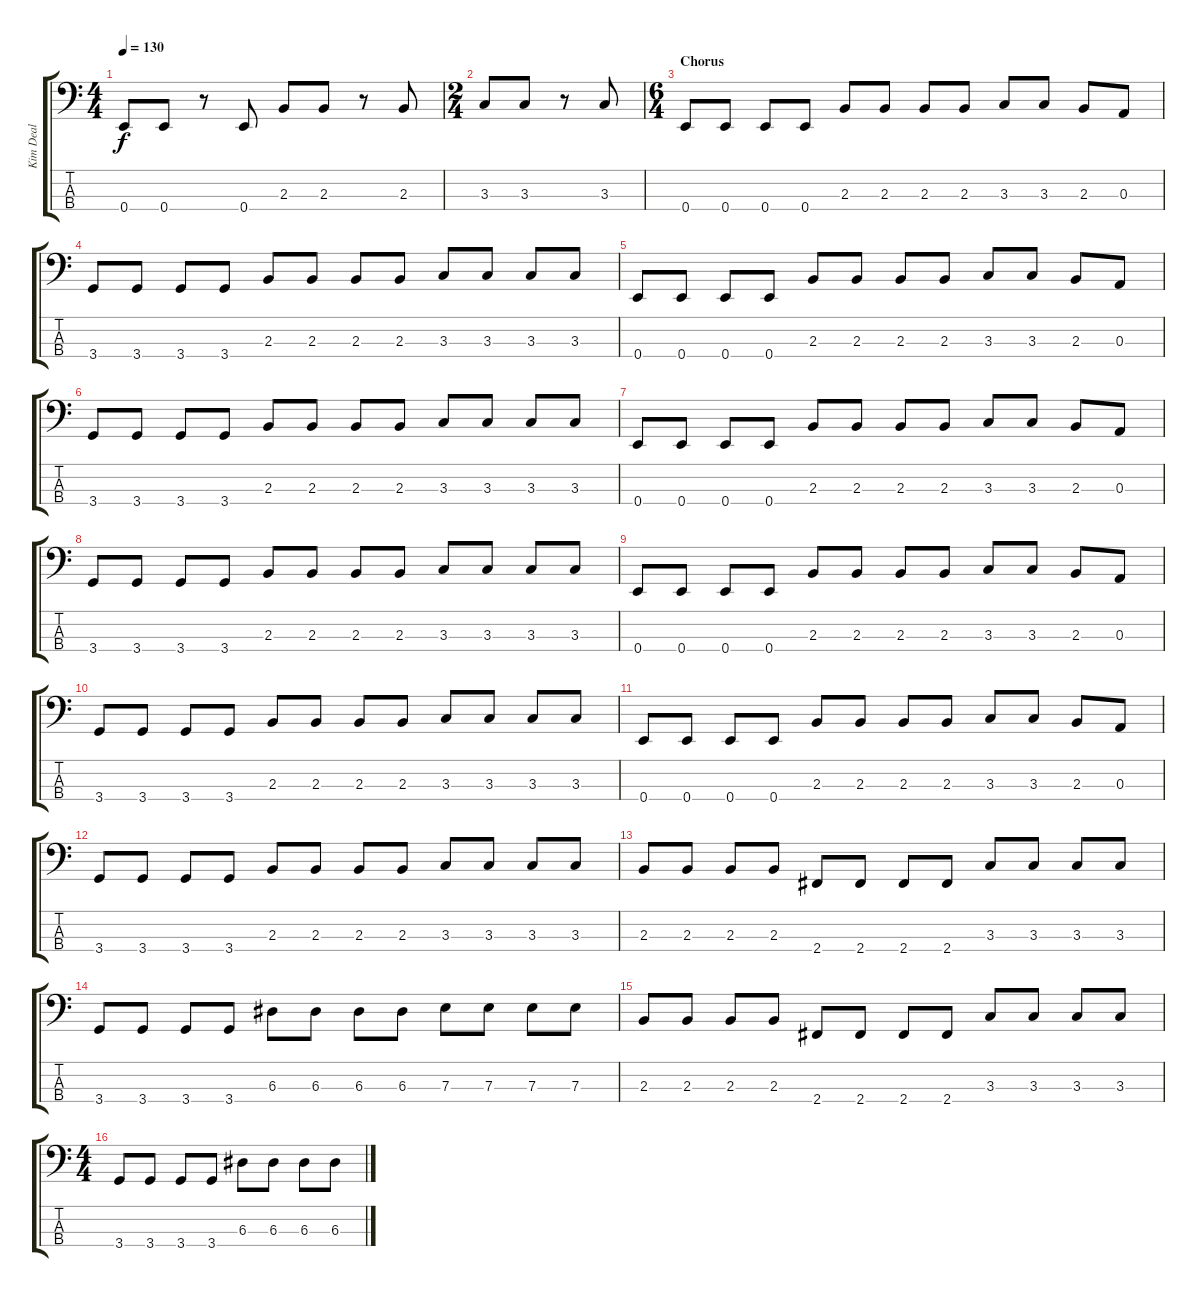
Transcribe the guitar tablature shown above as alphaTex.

\track ("Kim Deal" "Kim Deal") {instrument electricbasspick}
\staff {score tabs}
\tuning (G2 D2 A1 E1) {hide}
\ts (4 4)
\tempo 130
\clef f4
\ks c
0.4.8{dy f} 0.4.8 r.8 0.4.8 2.3.8 2.3.8 r.8 2.3.8 |
\ts (2 4)
3.3.8 3.3.8 r.8 3.3.8 |
\ts (6 4)
\section ("" "Chorus")
0.4.8 0.4.8 0.4.8 0.4.8 2.3.8 2.3.8 2.3.8 2.3.8 3.3.8 3.3.8 2.3.8 0.3.8 |
3.4.8 3.4.8 3.4.8 3.4.8 2.3.8 2.3.8 2.3.8 2.3.8 3.3.8 3.3.8 3.3.8 3.3.8 |
0.4.8 0.4.8 0.4.8 0.4.8 2.3.8 2.3.8 2.3.8 2.3.8 3.3.8 3.3.8 2.3.8 0.3.8 |
3.4.8 3.4.8 3.4.8 3.4.8 2.3.8 2.3.8 2.3.8 2.3.8 3.3.8 3.3.8 3.3.8 3.3.8 |
0.4.8 0.4.8 0.4.8 0.4.8 2.3.8 2.3.8 2.3.8 2.3.8 3.3.8 3.3.8 2.3.8 0.3.8 |
3.4.8 3.4.8 3.4.8 3.4.8 2.3.8 2.3.8 2.3.8 2.3.8 3.3.8 3.3.8 3.3.8 3.3.8 |
0.4.8 0.4.8 0.4.8 0.4.8 2.3.8 2.3.8 2.3.8 2.3.8 3.3.8 3.3.8 2.3.8 0.3.8 |
3.4.8 3.4.8 3.4.8 3.4.8 2.3.8 2.3.8 2.3.8 2.3.8 3.3.8 3.3.8 3.3.8 3.3.8 |
\section ("" "")
0.4.8 0.4.8 0.4.8 0.4.8 2.3.8 2.3.8 2.3.8 2.3.8 3.3.8 3.3.8 2.3.8 0.3.8 |
3.4.8 3.4.8 3.4.8 3.4.8 2.3.8 2.3.8 2.3.8 2.3.8 3.3.8 3.3.8 3.3.8 3.3.8 |
2.3.8 2.3.8 2.3.8 2.3.8 2.4.8 2.4.8 2.4.8 2.4.8 3.3.8 3.3.8 3.3.8 3.3.8 |
3.4.8 3.4.8 3.4.8 3.4.8 6.3.8 6.3.8 6.3.8 6.3.8 7.3.8 7.3.8 7.3.8 7.3.8 |
2.3.8 2.3.8 2.3.8 2.3.8 2.4.8 2.4.8 2.4.8 2.4.8 3.3.8 3.3.8 3.3.8 3.3.8 |
\ts (4 4)
3.4.8 3.4.8 3.4.8 3.4.8 6.3.8 6.3.8 6.3.8 6.3.8
